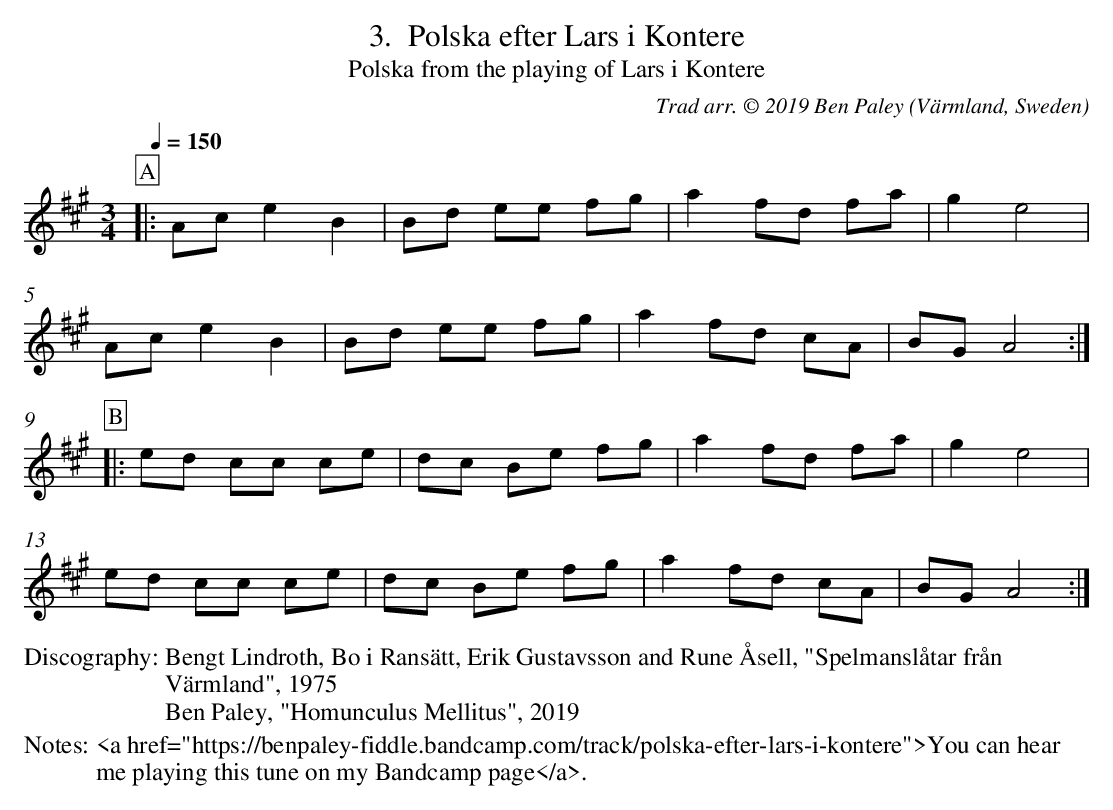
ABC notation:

X:1
T:Polska efter Lars i Kontere
T:Polska from the playing of Lars i Kontere
L:1/8
M:3/4
C:Trad arr. © 2019 Ben Paley
O:Värmland, Sweden
Q:1/4=150
K:A
P:A
|: Ac e2 B2 | Bd ee fg |  a2 fd fa | g2 e4 |
Ac e2 B2 | Bd ee fg |  a2 fd cA | BG A4 :|
P:B
|: ed cc ce | dc Be fg | a2 fd fa | g2 e4 |
ed cc ce | dc Be fg | a2 fd cA | BG A4 :|
